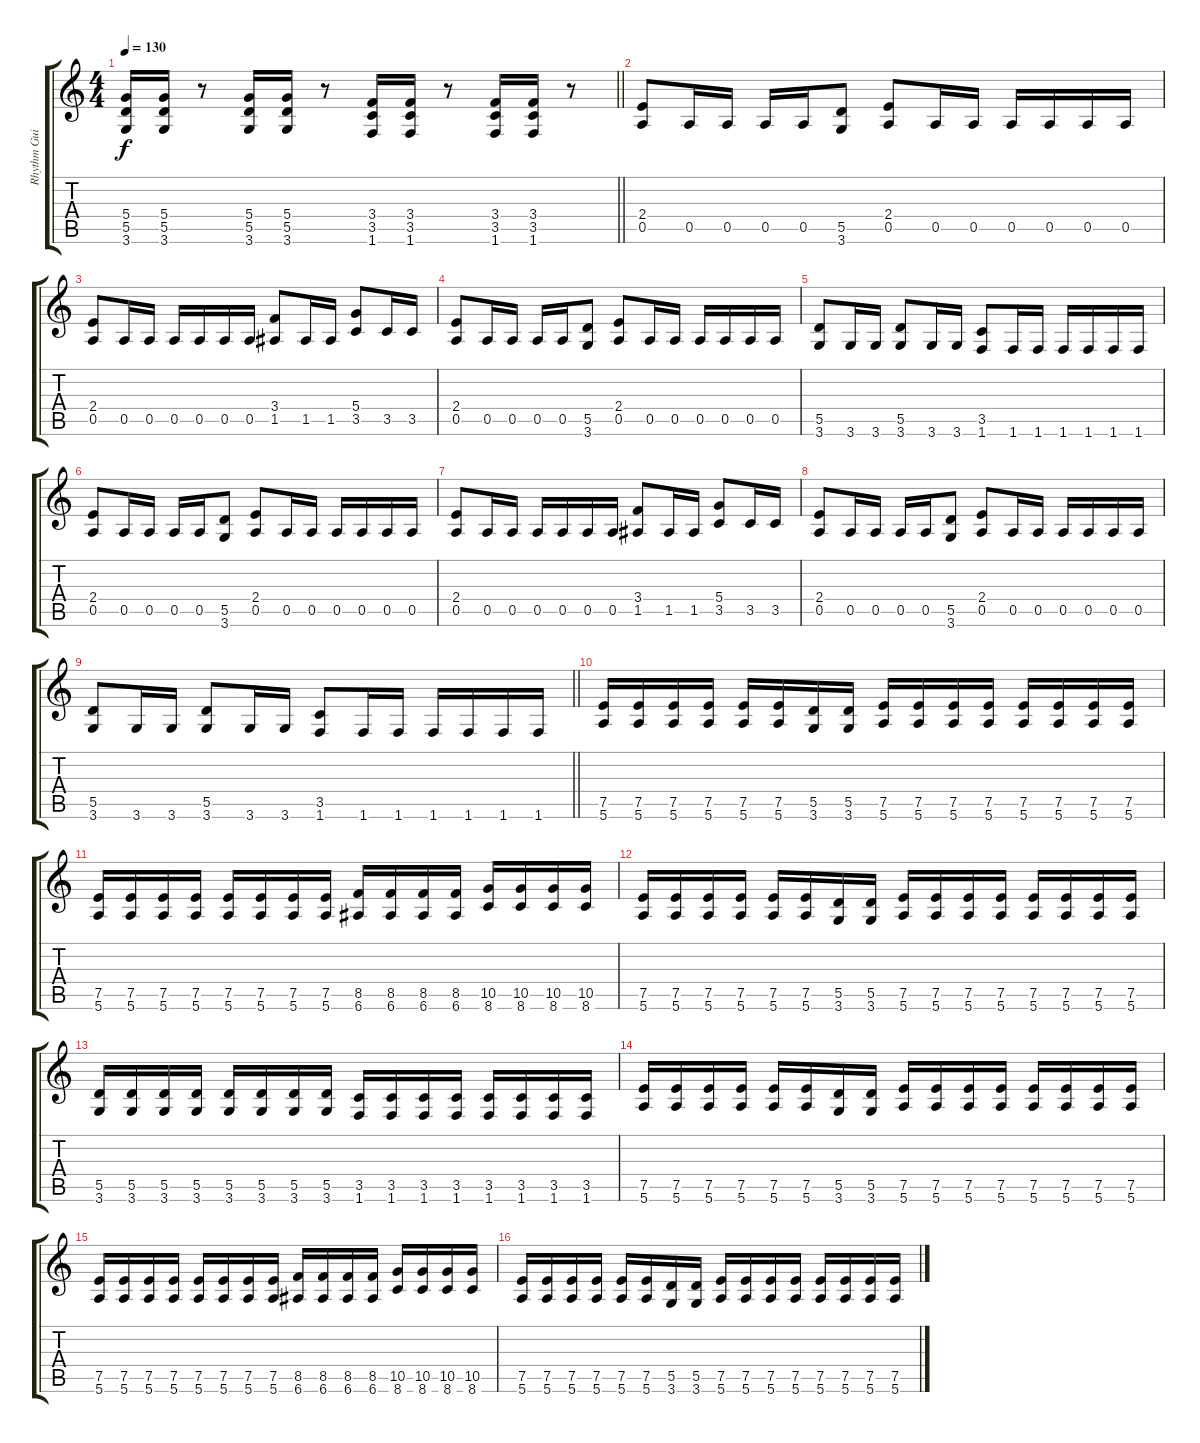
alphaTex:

\track ("Rhythm Guitar" "Rhythm Gui") {instrument distortionguitar}
\staff {score tabs}
\tuning (E4 B3 G3 D3 A2 E2) {hide}
\ts (4 4)
\tempo 130
\clef g2
\barLineRight lightlight
\ks c
(5.4 5.5 3.6).16{dy f} (5.4 5.5 3.6).16 r.8 (5.4 5.5 3.6).16 (5.4 5.5 3.6).16 r.8 (3.4 3.5 1.6).16 (3.4 3.5 1.6).16 r.8 (3.4 3.5 1.6).16 (3.4 3.5 1.6).16 r.8 |
(2.4 0.5).8{balance 11} 0.5.16 0.5.16 0.5.16 0.5.16 (5.5 3.6).8 (2.4 0.5).8 0.5.16 0.5.16 0.5.16 0.5.16 0.5.16 0.5.16 |
(2.4 0.5).8 0.5.16 0.5.16 0.5.16 0.5.16 0.5.16 0.5.16 (3.4 1.5).8 1.5.16 1.5.16 (5.4 3.5).8 3.5.16 3.5.16 |
(2.4 0.5).8 0.5.16 0.5.16 0.5.16 0.5.16 (5.5 3.6).8 (2.4 0.5).8 0.5.16 0.5.16 0.5.16 0.5.16 0.5.16 0.5.16 |
(5.5 3.6).8 3.6.16 3.6.16 (5.5 3.6).8 3.6.16 3.6.16 (3.5 1.6).8 1.6.16 1.6.16 1.6.16 1.6.16 1.6.16 1.6.16 |
(2.4 0.5).8 0.5.16 0.5.16 0.5.16 0.5.16 (5.5 3.6).8 (2.4 0.5).8 0.5.16 0.5.16 0.5.16 0.5.16 0.5.16 0.5.16 |
(2.4 0.5).8 0.5.16 0.5.16 0.5.16 0.5.16 0.5.16 0.5.16 (3.4 1.5).8 1.5.16 1.5.16 (5.4 3.5).8 3.5.16 3.5.16 |
(2.4 0.5).8 0.5.16 0.5.16 0.5.16 0.5.16 (5.5 3.6).8 (2.4 0.5).8 0.5.16 0.5.16 0.5.16 0.5.16 0.5.16 0.5.16 |
\barLineRight lightlight
(5.5 3.6).8 3.6.16 3.6.16 (5.5 3.6).8 3.6.16 3.6.16 (3.5 1.6).8 1.6.16 1.6.16 1.6.16 1.6.16 1.6.16 1.6.16 |
(7.5 5.6).16{balance 8} (7.5 5.6).16 (7.5 5.6).16 (7.5 5.6).16 (7.5 5.6).16 (7.5 5.6).16 (5.5 3.6).16 (5.5 3.6).16 (7.5 5.6).16 (7.5 5.6).16 (7.5 5.6).16 (7.5 5.6).16 (7.5 5.6).16 (7.5 5.6).16 (7.5 5.6).16 (7.5 5.6).16 |
(7.5 5.6).16 (7.5 5.6).16 (7.5 5.6).16 (7.5 5.6).16 (7.5 5.6).16 (7.5 5.6).16 (7.5 5.6).16 (7.5 5.6).16 (8.5 6.6).16 (8.5 6.6).16 (8.5 6.6).16 (8.5 6.6).16 (10.5 8.6).16 (10.5 8.6).16 (10.5 8.6).16 (10.5 8.6).16 |
(7.5 5.6).16 (7.5 5.6).16 (7.5 5.6).16 (7.5 5.6).16 (7.5 5.6).16 (7.5 5.6).16 (5.5 3.6).16 (5.5 3.6).16 (7.5 5.6).16 (7.5 5.6).16 (7.5 5.6).16 (7.5 5.6).16 (7.5 5.6).16 (7.5 5.6).16 (7.5 5.6).16 (7.5 5.6).16 |
(5.5 3.6).16 (5.5 3.6).16 (5.5 3.6).16 (5.5 3.6).16 (5.5 3.6).16 (5.5 3.6).16 (5.5 3.6).16 (5.5 3.6).16 (3.5 1.6).16 (3.5 1.6).16 (3.5 1.6).16 (3.5 1.6).16 (3.5 1.6).16 (3.5 1.6).16 (3.5 1.6).16 (3.5 1.6).16 |
(7.5 5.6).16 (7.5 5.6).16 (7.5 5.6).16 (7.5 5.6).16 (7.5 5.6).16 (7.5 5.6).16 (5.5 3.6).16 (5.5 3.6).16 (7.5 5.6).16 (7.5 5.6).16 (7.5 5.6).16 (7.5 5.6).16 (7.5 5.6).16 (7.5 5.6).16 (7.5 5.6).16 (7.5 5.6).16 |
(7.5 5.6).16 (7.5 5.6).16 (7.5 5.6).16 (7.5 5.6).16 (7.5 5.6).16 (7.5 5.6).16 (7.5 5.6).16 (7.5 5.6).16 (8.5 6.6).16 (8.5 6.6).16 (8.5 6.6).16 (8.5 6.6).16 (10.5 8.6).16 (10.5 8.6).16 (10.5 8.6).16 (10.5 8.6).16 |
(7.5 5.6).16 (7.5 5.6).16 (7.5 5.6).16 (7.5 5.6).16 (7.5 5.6).16 (7.5 5.6).16 (5.5 3.6).16 (5.5 3.6).16 (7.5 5.6).16 (7.5 5.6).16 (7.5 5.6).16 (7.5 5.6).16 (7.5 5.6).16 (7.5 5.6).16 (7.5 5.6).16 (7.5 5.6).16
